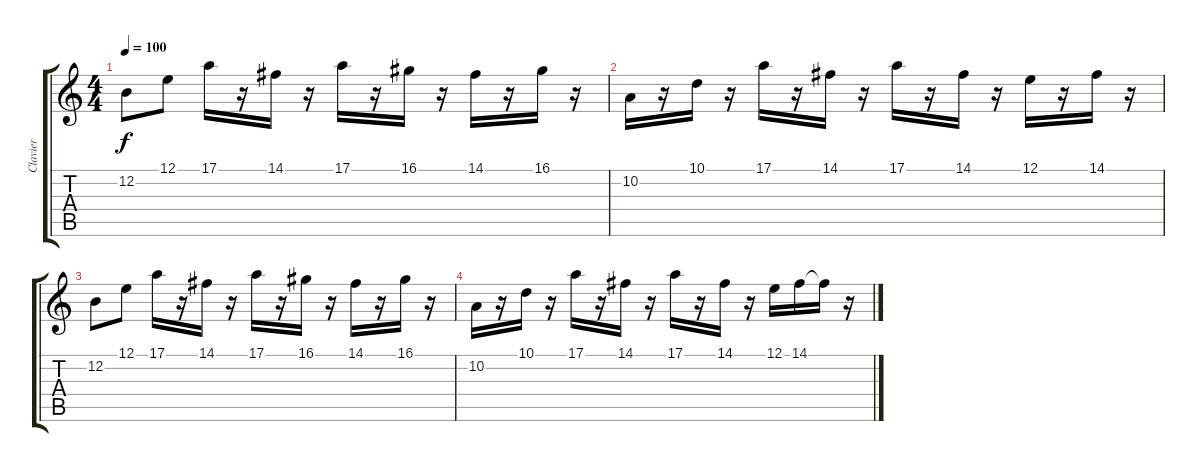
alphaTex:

\track ("Clavier" "Clavier") {instrument lead8bassandlead}
\staff {score tabs}
\tuning (E4 B3 G3 D3 A2 E2) {hide}
\ts (4 4)
\tempo 100
\clef g2
\ks c
12.2.8{dy f} 12.1.8 17.1.16 r.16 14.1.16 r.16 17.1.16 r.16 16.1.16 r.16 14.1.16 r.16 16.1.16 r.16 |
10.2.16 r.16 10.1.16 r.16 17.1.16 r.16 14.1.16 r.16 17.1.16 r.16 14.1.16 r.16 12.1.16 r.16 14.1.16 r.16 |
12.2.8{volume 0} 12.1.8 17.1.16 r.16 14.1.16 r.16 17.1.16 r.16 16.1.16 r.16 14.1.16 r.16 16.1.16 r.16 |
10.2.16 r.16 10.1.16 r.16 17.1.16 r.16 14.1.16 r.16 17.1.16 r.16 14.1.16 r.16 12.1.16 14.1.16 14.1{t}.16 r.16
